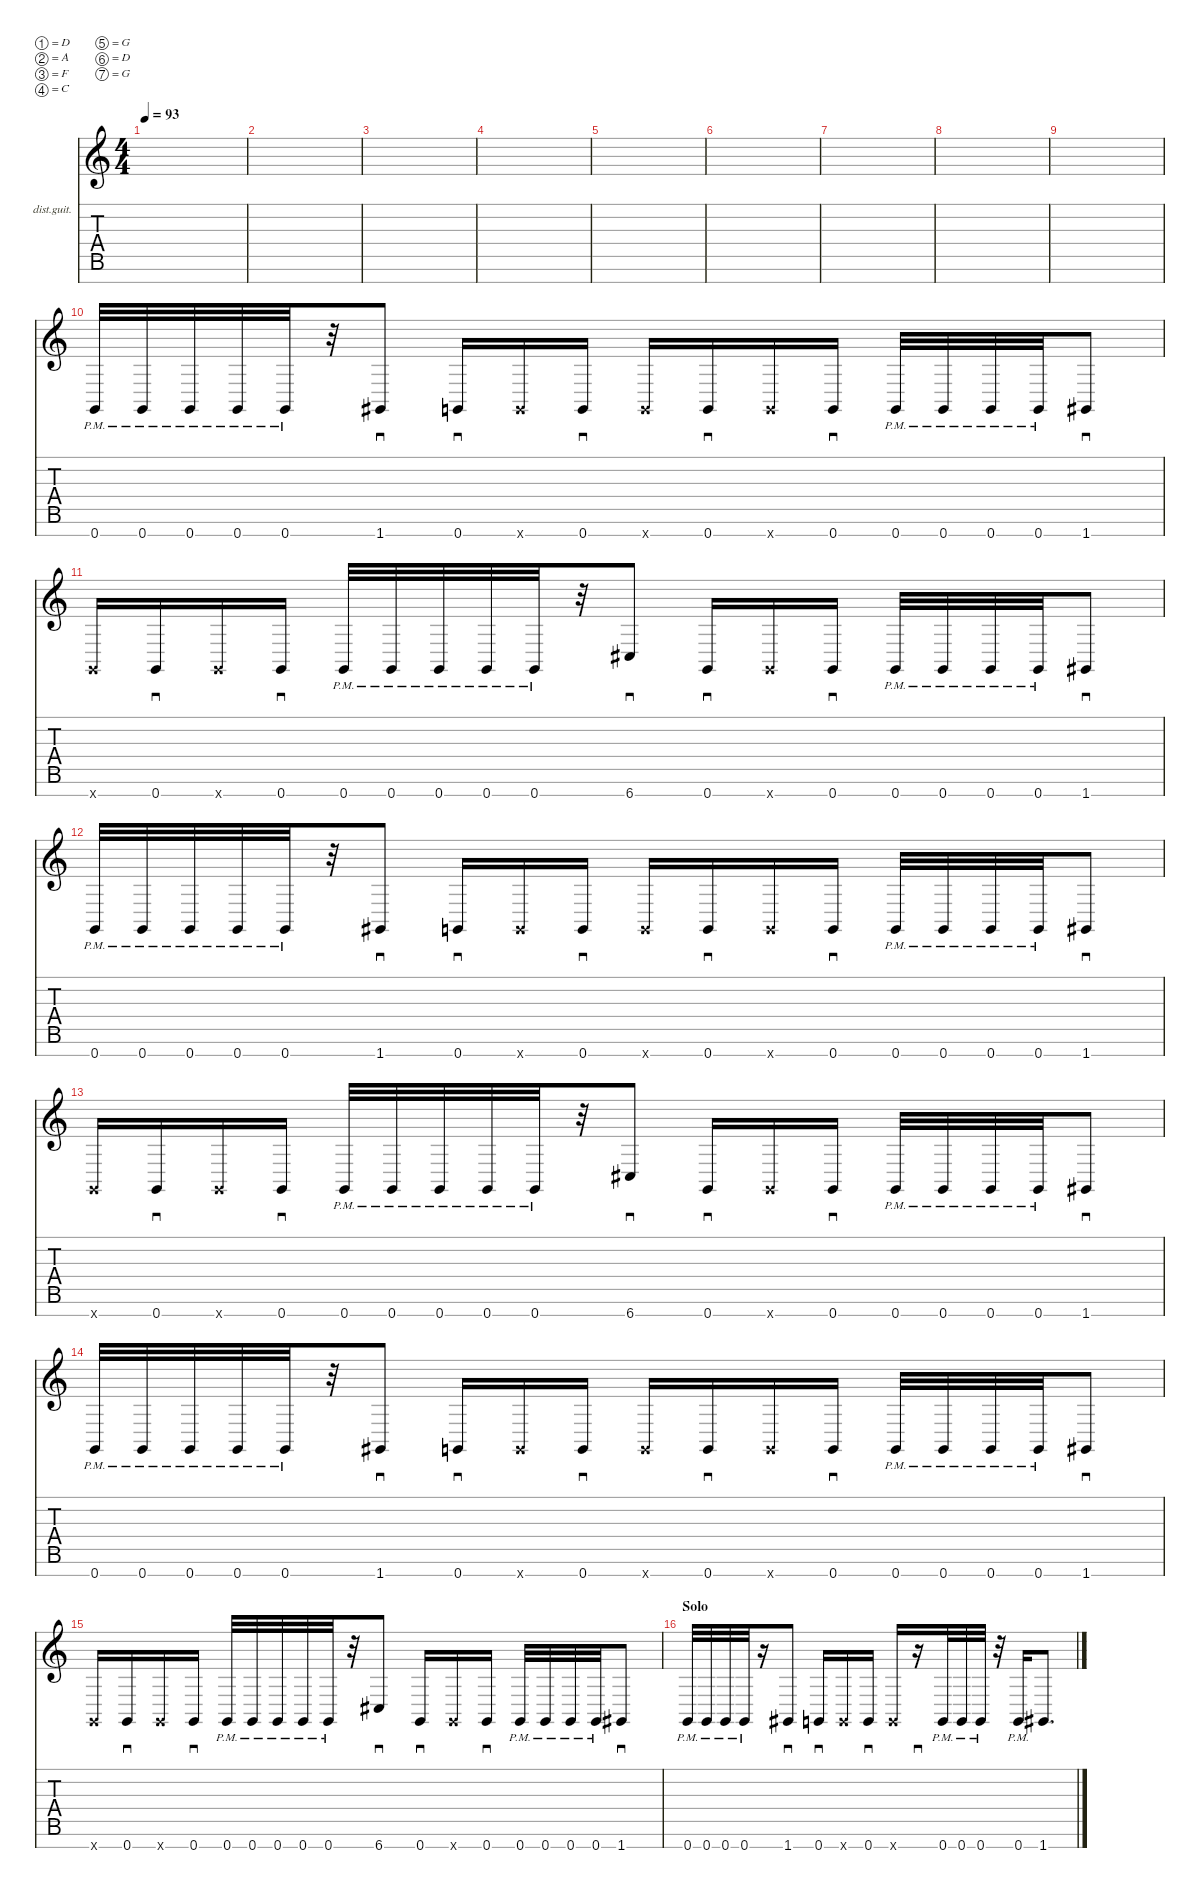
\defaultSystemsLayout 2
\hideDynamics
\bracketExtendMode nobrackets
\firstSystemTrackNameOrientation horizontal
\otherSystemsTrackNameOrientation horizontal
\track ("Rhytm" "dist.guit.") {defaultSystemsLayout 2 instrument distortionguitar}
\staff {score tabs}
\tuning (D4 A3 F3 C3 G2 D2 G1)
\ts (4 4)
\tempo 93
\clef g2
\ks c
|
|
|
|
|
|
|
|
|
0.7{pm}.32 0.7{pm}.32 0.7{pm}.32 0.7{pm}.32 0.7{pm}.32 r.32 1.7.8{sd} 0.7.16{sd} 0.7{x}.16 0.7.16{sd} 0.7{x}.16 0.7.16{sd} 0.7{x}.16 0.7.16{sd} 0.7{pm}.32 0.7{pm}.32 0.7{pm}.32 0.7{pm}.32 1.7.8{sd} |
0.7{x}.16 0.7.16{sd} 0.7{x}.16 0.7.16{sd} 0.7{pm}.32 0.7{pm}.32 0.7{pm}.32 0.7{pm}.32 0.7{pm}.32 r.32 6.7.8{sd} 0.7.16{sd} 0.7{x}.16 0.7.16{sd} 0.7{pm}.32 0.7{pm}.32 0.7{pm}.32 0.7{pm}.32 1.7.8{sd} |
0.7{pm}.32 0.7{pm}.32 0.7{pm}.32 0.7{pm}.32 0.7{pm}.32 r.32 1.7.8{sd} 0.7.16{sd} 0.7{x}.16 0.7.16{sd} 0.7{x}.16 0.7.16{sd} 0.7{x}.16 0.7.16{sd} 0.7{pm}.32 0.7{pm}.32 0.7{pm}.32 0.7{pm}.32 1.7.8{sd} |
0.7{x}.16 0.7.16{sd} 0.7{x}.16 0.7.16{sd} 0.7{pm}.32 0.7{pm}.32 0.7{pm}.32 0.7{pm}.32 0.7{pm}.32 r.32 6.7.8{sd} 0.7.16{sd} 0.7{x}.16 0.7.16{sd} 0.7{pm}.32 0.7{pm}.32 0.7{pm}.32 0.7{pm}.32 1.7.8{sd} |
0.7{pm}.32 0.7{pm}.32 0.7{pm}.32 0.7{pm}.32 0.7{pm}.32 r.32 1.7.8{sd} 0.7.16{sd} 0.7{x}.16 0.7.16{sd} 0.7{x}.16 0.7.16{sd} 0.7{x}.16 0.7.16{sd} 0.7{pm}.32 0.7{pm}.32 0.7{pm}.32 0.7{pm}.32 1.7.8{sd} |
0.7{x}.16 0.7.16{sd} 0.7{x}.16 0.7.16{sd} 0.7{pm}.32 0.7{pm}.32 0.7{pm}.32 0.7{pm}.32 0.7{pm}.32 r.32 6.7.8{sd} 0.7.16{sd} 0.7{x}.16 0.7.16{sd} 0.7{pm}.32 0.7{pm}.32 0.7{pm}.32 0.7{pm}.32 1.7.8{sd} |
\section ("" "Solo")
0.7{pm}.32 0.7{pm}.32 0.7{pm}.32 0.7{pm}.32 r.16 1.7.8{sd} 0.7.16{sd} 0.7{x}.16 0.7.16{sd} 0.7{x}.16 r.16{sd} 0.7{pm}.32 0.7{pm}.32 0.7{pm}.32 r.32 0.7{pm}.16 1.7.8{d}
